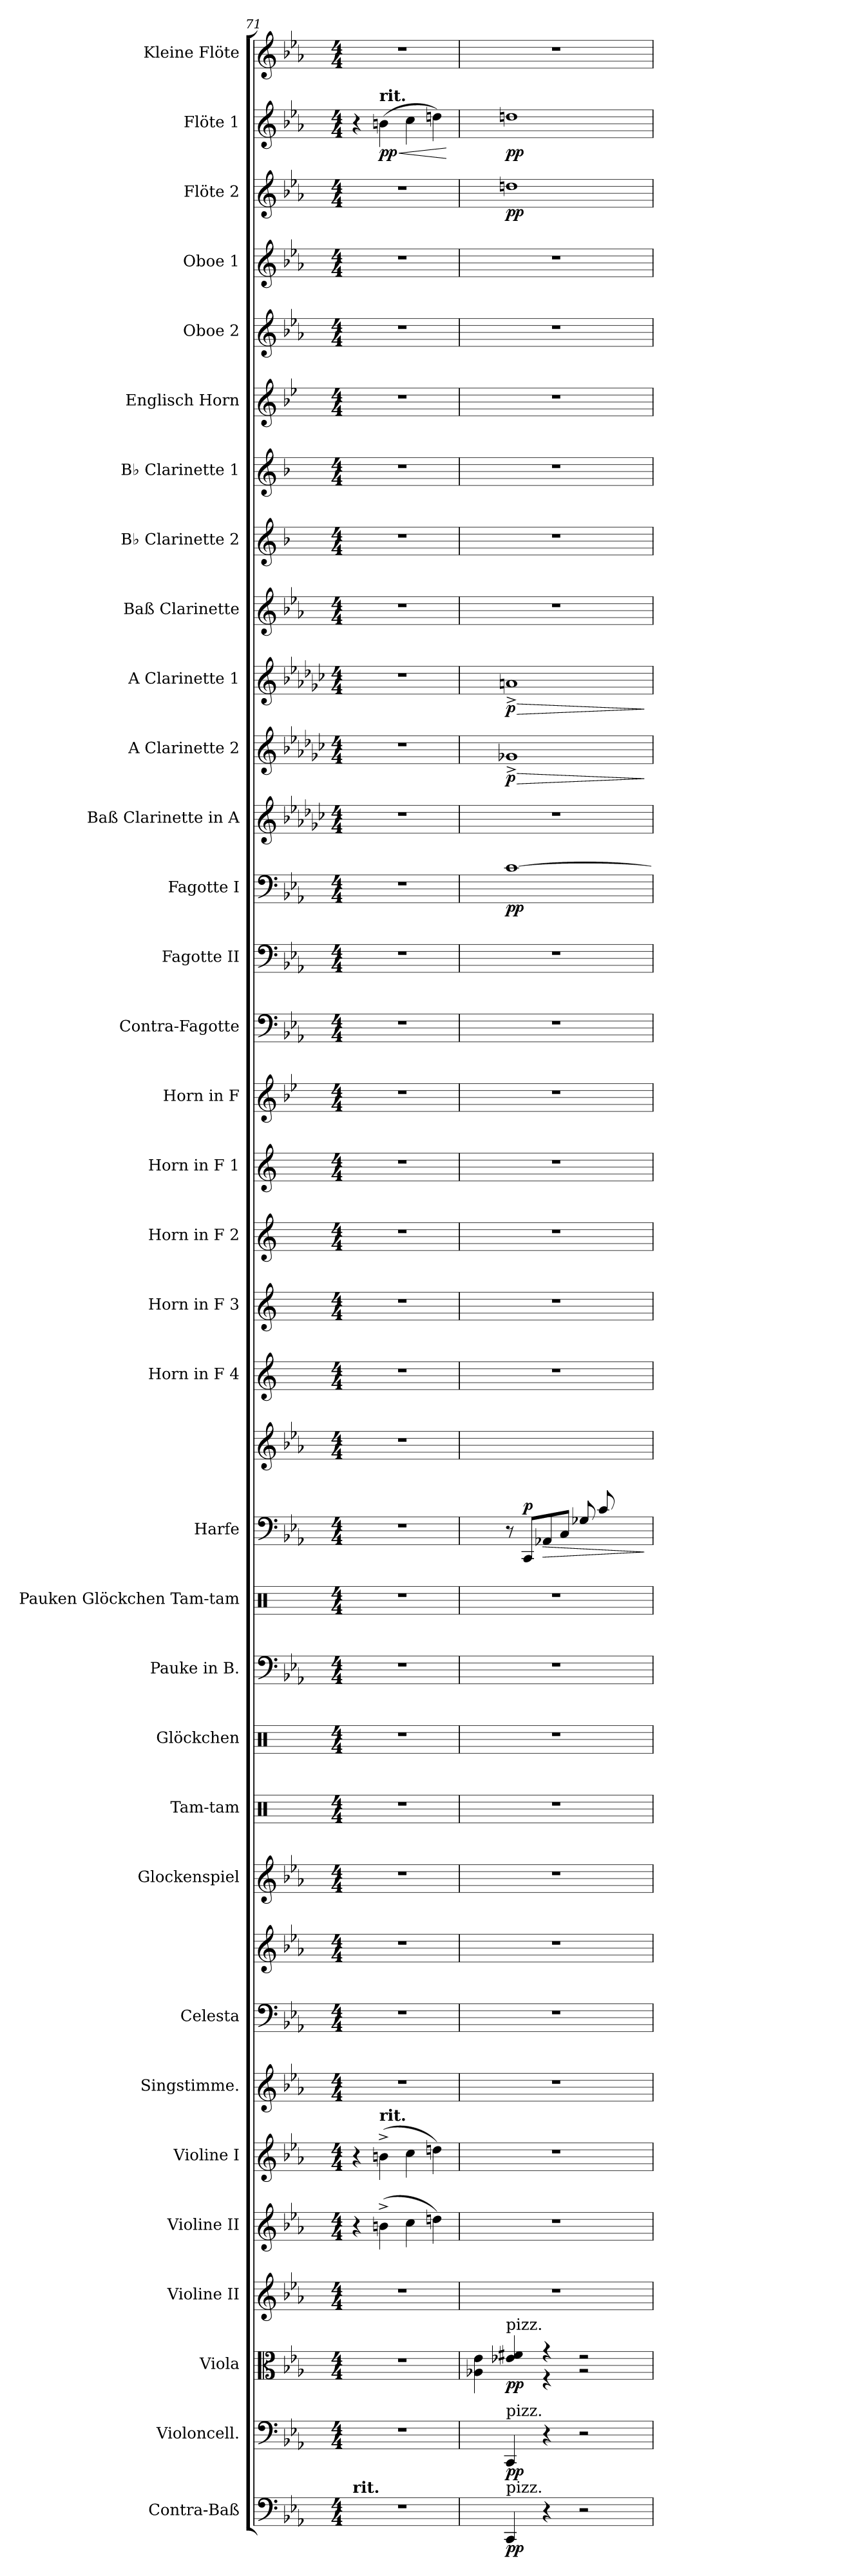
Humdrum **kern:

**kern	**dynam	**kern	**dynam	**kern	**dynam	**kern	**kern	**dynam	**kern	**dynam	**kern	**kern	**kern	**kern	**kern	**kern	**kern	**kern	**kern	**kern	**dynam	**kern	**kern	**kern	**kern	**kern	**kern	**kern	**kern	**dynam	**kern	**kern	**dynam	**kern	**dynam	**kern	**kern	**kern	**kern	**kern	**kern	**kern	**dynam	**kern	**dynam	**kern
*part34	*part34	*part33	*part33	*part32	*part32	*part31	*part30	*part30	*part29	*part29	*part28	*part27	*part27	*part26	*part25	*part24	*part23	*part22	*part21	*part21	*part21	*part20	*part19	*part18	*part17	*part16	*part15	*part14	*part13	*part13	*part12	*part11	*part11	*part10	*part10	*part9	*part8	*part7	*part6	*part5	*part4	*part3	*part3	*part2	*part2	*part1
*staff36	*staff36	*staff35	*staff35	*staff34	*staff34	*staff33	*staff32	*staff32	*staff31	*staff31	*staff30	*staff29	*staff28	*staff27	*staff26	*staff25	*staff24	*staff23	*staff22	*staff21	*staff21/22	*staff20	*staff19	*staff18	*staff17	*staff16	*staff15	*staff14	*staff13	*staff13	*staff12	*staff11	*staff11	*staff10	*staff10	*staff9	*staff8	*staff7	*staff6	*staff5	*staff4	*staff3	*staff3	*staff2	*staff2	*staff1
*I"Contra-Baß	*	*I"Violoncell.	*	*I"Viola	*	*I"Violine II	*I"Violine II	*	*I"Violine I	*	*I"Singstimme.	*I"Celesta	*	*I"Glockenspiel	*I"Tam-tam	*I"Glöckchen	*I"Pauke in B.	*I"Pauken  Glöckchen Tam-tam	*I"Harfe	*	*	*I"Horn in F 4	*I"Horn in F 3	*I"Horn in F 2	*I"Horn in F 1	*I"Horn in F	*I"Contra-Fagotte	*I"Fagotte II	*I"Fagotte I	*	*I"Baß Clarinette in A	*I"A Clarinette 2	*	*I"A Clarinette 1	*	*I"Baß Clarinette	*I"B♭ Clarinette 2	*I"B♭ Clarinette 1	*I"Englisch Horn	*I"Oboe 2	*I"Oboe 1	*I"Flöte 2	*	*I"Flöte 1	*	*I"Kleine Flöte
*I'C.-B.	*	*I'Vc.	*	*I'Vla.	*	*I'Vln. II	*I'Vln. II	*	*I'Vln. I	*	*I'Sgst.	*I'Cel.	*	*I'Glk.	*I'Tam-tam	*I'Gl.	*I'Pauke	*I'Tam-tam	*I'Hfe.	*	*	*I'Hn. 4	*I'Hn. 3	*I'Hn. 2	*I'Hn. 1	*	*I'C.-Fg.	*I'Fg. II	*I'Fg. I	*	*	*I'A Cl. 2	*	*I'A Cl. 1	*	*I'B. Cl.	*I'B♭ Cl. 2	*I'B♭ Cl. 1	*I'E. H.	*I'Ob. 2	*I'Ob. 1	*I'Fl. 2	*	*I'Fl. 1	*	*I'Kl. Fl.
*clefF4	*	*clefF4	*	*clefC3	*	*clefG2	*clefG2	*	*clefG2	*	*clefG2	*clefF4	*clefG2	*clefG2	*clefX	*clefX	*clefF4	*clefX	*clefF4	*clefG2	*	*clefG2	*clefG2	*clefG2	*clefG2	*clefG2	*clefF4	*clefF4	*clefF4	*	*clefG2	*clefG2	*	*clefG2	*	*clefG2	*clefG2	*clefG2	*clefG2	*clefG2	*clefG2	*clefG2	*	*clefG2	*	*clefG2
*ITrd7c12	*	*	*	*	*	*	*	*	*	*	*	*ITrd-7c-12	*ITrd-7c-12	*ITrd-14c-24	*	*	*	*	*	*	*	*ITrd4c7	*ITrd4c7	*ITrd4c7	*ITrd4c7	*ITrd4c7	*ITrd7c12	*	*	*	*ITrd2c3	*ITrd2c3	*	*ITrd2c3	*	*ITrd8c14	*ITrd1c2	*ITrd1c2	*ITrd4c7	*	*	*	*	*	*	*ITrd-7c-12
*k[b-e-a-]	*	*k[b-e-a-]	*	*k[b-e-a-]	*	*k[b-e-a-]	*k[b-e-a-]	*	*k[b-e-a-]	*	*k[b-e-a-]	*k[b-e-a-]	*k[b-e-a-]	*k[b-e-a-]	*k[]	*k[]	*k[b-e-a-]	*k[]	*k[b-e-a-]	*k[b-e-a-]	*	*k[b-]	*k[b-]	*k[b-]	*k[b-]	*k[b-e-a-]	*k[b-e-a-]	*k[b-e-a-]	*k[b-e-a-]	*	*k[b-e-a-]	*k[b-e-a-]	*	*k[b-e-a-]	*	*k[b-e-a-]	*k[b-e-a-]	*k[b-e-a-]	*k[b-e-a-]	*k[b-e-a-]	*k[b-e-a-]	*k[b-e-a-]	*	*k[b-e-a-]	*	*k[b-e-a-]
*M4/4	*	*M4/4	*	*M4/4	*	*M4/4	*M4/4	*	*M4/4	*	*M4/4	*M4/4	*M4/4	*M4/4	*M4/4	*M4/4	*M4/4	*M4/4	*M4/4	*M4/4	*	*M4/4	*M4/4	*M4/4	*M4/4	*M4/4	*M4/4	*M4/4	*M4/4	*	*M4/4	*M4/4	*	*M4/4	*	*M4/4	*M4/4	*M4/4	*M4/4	*M4/4	*M4/4	*M4/4	*	*M4/4	*	*M4/4
=71	=71	=71	=71	=71	=71	=71	=71	=71	=71	=71	=71	=71	=71	=71	=71	=71	=71	=71	=71	=71	=71	=71	=71	=71	=71	=71	=71	=71	=71	=71	=71	=71	=71	=71	=71	=71	=71	=71	=71	=71	=71	=71	=71	=71	=71	=71
!LO:TX:a:B:t=rit.	!	!	!	!	!	!	!	!	!	!	!	!	!	!	!	!	!	!	!	!	!	!	!	!	!	!	!	!	!	!	!	!	!	!	!	!	!	!	!	!	!	!	!	!	!	!
1r	.	1r	.	1r	.	1r	4r	.	4r	.	1r	1r	1r	1r	1r	1r	1r	1r	1r	1r	.	1r	1r	1r	1r	1r	1r	1r	1r	.	1r	1r	.	1r	.	1r	1r	1r	1r	1r	1r	1r	.	4r	.	1r
!	!	!	!	!	!	!	!	!	!	!	!	!	!	!	!	!	!	!	!	!	!	!	!	!	!	!	!	!	!	!	!	!	!	!	!	!	!	!	!	!	!	!	!	!LO:TX:a:B:t=rit.	!	!
!	!	!	!	!	!	!	!	!	!LO:TX:a:B:t=rit.	!	!	!	!	!	!	!	!	!	!	!	!	!	!	!	!	!	!	!	!	!	!	!	!	!	!	!	!	!	!	!	!	!	!	!	!	!
!	!	!	!	!	!	!	!	!LO:DY:b	!	!LO:DY:b	!	!	!	!	!	!	!	!	!	!	!	!	!	!	!	!	!	!	!	!	!	!	!	!	!	!	!	!	!	!	!	!	!	!	!LO:HP:b	!
!	!	!	!	!	!	!	!	!	!	!	!	!	!	!	!	!	!	!	!	!	!	!	!	!	!	!	!	!	!	!	!	!	!	!	!	!	!	!	!	!	!	!	!	!	!LO:DY:n=1:b	!
.	.	.	.	.	.	.	(4bn^\	other-dynamics	(4bn^\	other-dynamics	.	.	.	.	.	.	.	.	.	.	.	.	.	.	.	.	.	.	.	.	.	.	.	.	.	.	.	.	.	.	.	.	.	(4bn\	< pp	.
.	.	.	.	.	.	.	4cc\	.	4cc\	.	.	.	.	.	.	.	.	.	.	.	.	.	.	.	.	.	.	.	.	.	.	.	.	.	.	.	.	.	.	.	.	.	.	4cc\	.	.
.	.	.	.	.	.	.	4ddn\)	.	4ddn\)	.	.	.	.	.	.	.	.	.	.	.	.	.	.	.	.	.	.	.	.	.	.	.	.	.	.	.	.	.	.	.	.	.	.	4ddn\)	.	.
.	.	.	.	.	.	.	.	.	.	.	.	.	.	.	.	.	.	.	.	.	.	.	.	.	.	.	.	.	.	.	.	.	.	.	.	.	.	.	.	.	.	.	.	.	[	.
=72	=72	=72	=72	=72	=72	=72	=72	=72	=72	=72	=72	=72	=72	=72	=72	=72	=72	=72	=72	=72	=72	=72	=72	=72	=72	=72	=72	=72	=72	=72	=72	=72	=72	=72	=72	=72	=72	=72	=72	=72	=72	=72	=72	=72	=72	=72
*	*	*	*	*^	*	*	*	*	*	*	*	*	*	*	*	*	*	*	*	*^	*	*	*	*	*	*	*	*	*	*	*	*	*	*	*	*	*	*	*	*	*	*	*	*	*	*
!	!	!	!	!LO:TX:a:t=pizz.	!	!	!	!	!	!	!	!	!	!	!	!	!	!	!	!	!	!	!	!	!	!	!	!	!	!	!	!	!	!	!	!	!	!	!	!	!	!	!	!	!	!	!	!
!	!	!LO:TX:a:t=pizz.	!	!	!	!	!	!	!	!	!	!	!	!	!	!	!	!	!	!	!	!	!	!	!	!	!	!	!	!	!	!	!	!	!	!	!	!	!	!	!	!	!	!	!	!	!	!
!LO:TX:a:t=pizz.	!	!	!	!	!	!	!	!	!	!	!	!	!	!	!	!	!	!	!	!	!	!	!	!	!	!	!	!	!	!	!	!	!	!	!	!	!	!	!	!	!	!	!	!	!	!	!	!
!	!LO:DY:b	!	!LO:DY:b	!	!	!LO:DY:b	!	!	!	!	!	!	!	!	!	!	!	!	!	!	!	!	!	!	!	!	!	!	!	!	!	!LO:DY:b	!	!	!LO:HP:b	!	!LO:HP:b	!	!	!	!	!	!	!	!	!	!	!
!	!	!	!	!	!	!	!	!	!	!	!	!	!	!	!	!	!	!	!	!	!	!	!	!	!	!	!	!	!	!	!	!	!	!	!LO:DY:n=1:b	!	!LO:DY:n=1:b	!	!	!	!	!	!	!	!LO:DY:b	!	!LO:DY:b	!
4CCC/	pp	4CC/	pp	4e-X/ 4f#X/	4A-X\ 4e-\	pp	1r	1r	.	1r	.	1r	1r	1r	1r	1r	1r	1r	1r	8r	1ryy	2.ryy	.	1r	1r	1r	1r	1r	1r	1r	[1c	pp	1r	1e-X^	> p	1f#X^	> p	1r	1r	1r	1r	1r	1r	1ddn	pp	1ddn	pp	1r
!	!	!	!	!	!	!	!	!	!	!	!	!	!	!	!	!	!	!	!	!	!	!	!LO:DY:a=2	!	!	!	!	!	!	!	!	!	!	!	!	!	!	!	!	!	!	!	!	!	!	!	!	!
.	.	.	.	.	.	.	.	.	.	.	.	.	.	.	.	.	.	.	.	8CC/L	.	.	p	.	.	.	.	.	.	.	.	.	.	.	.	.	.	.	.	.	.	.	.	.	.	.	.	.
!	!	!	!	!	!	!	!	!	!	!	!	!	!	!	!	!	!	!	!	!	!	!	!LO:HP:b=2	!	!	!	!	!	!	!	!	!	!	!	!	!	!	!	!	!	!	!	!	!	!	!	!	!
4r	.	4r	.	4r	4r	.	.	.	.	.	.	.	.	.	.	.	.	.	.	8AA-X/	.	.	>	.	.	.	.	.	.	.	.	.	.	.	.	.	.	.	.	.	.	.	.	.	.	.	.	.
.	.	.	.	.	.	.	.	.	.	.	.	.	.	.	.	.	.	.	.	8C/J	.	.	.	.	.	.	.	.	.	.	.	.	.	.	.	.	.	.	.	.	.	.	.	.	.	.	.	.
2r	.	2r	.	2r	2r	.	.	.	.	.	.	.	.	.	.	.	.	.	.	8G-X/L	.	.	.	.	.	.	.	.	.	.	.	.	.	.	.	.	.	.	.	.	.	.	.	.	.	.	.	.
.	.	.	.	.	.	.	.	.	.	.	.	.	.	.	.	.	.	.	.	8c/	.	.	.	.	.	.	.	.	.	.	.	.	.	.	.	.	.	.	.	.	.	.	.	.	.	.	.	.
.	.	.	.	.	.	.	.	.	.	.	.	.	.	.	.	.	.	.	.	4ryy	.	8e-X\	.	.	.	.	.	.	.	.	.	.	.	.	.	.	.	.	.	.	.	.	.	.	.	.	.	.
.	.	.	.	.	.	.	.	.	.	.	.	.	.	.	.	.	.	.	.	.	.	8g-X\J	.	.	.	.	.	.	.	.	.	.	.	.	.	.	.	.	.	.	.	.	.	.	.	.	.	.
*	*	*	*	*v	*v	*	*	*	*	*	*	*	*	*	*	*	*	*	*	*	*v	*v	*	*	*	*	*	*	*	*	*	*	*	*	*	*	*	*	*	*	*	*	*	*	*	*	*	*
.	.	.	.	.	.	.	.	.	.	.	.	.	.	.	.	.	.	.	.	.	]	.	.	.	.	.	.	.	.	.	.	.	]	.	]	.	.	.	.	.	.	.	.	.	.	.
=	=	=	=	=	=	=	=	=	=	=	=	=	=	=	=	=	=	=	=	=	=	=	=	=	=	=	=	=	=	=	=	=	=	=	=	=	=	=	=	=	=	=	=	=	=	=
*-	*-	*-	*-	*-	*-	*-	*-	*-	*-	*-	*-	*-	*-	*-	*-	*-	*-	*-	*-	*-	*-	*-	*-	*-	*-	*-	*-	*-	*-	*-	*-	*-	*-	*-	*-	*-	*-	*-	*-	*-	*-	*-	*-	*-	*-	*-
